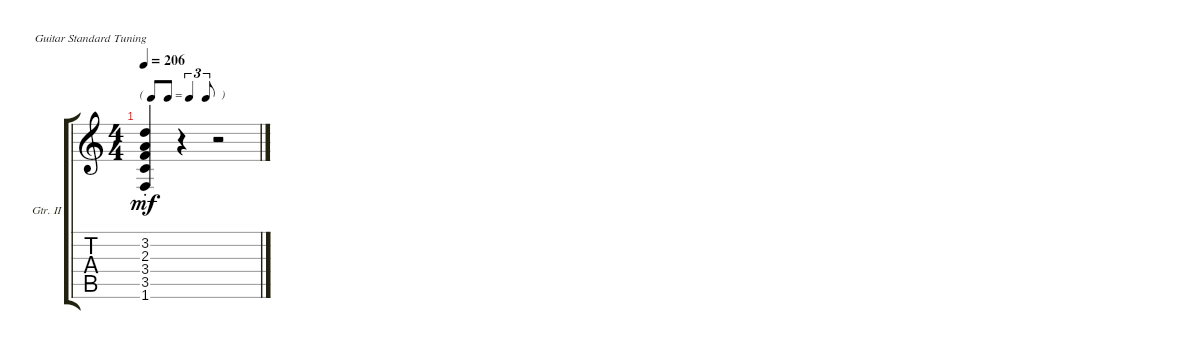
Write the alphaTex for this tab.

\defaultSystemsLayout 4
\bracketExtendMode groupsimilarinstruments
\firstSystemTrackNameOrientation horizontal
\otherSystemsTrackNameOrientation horizontal
\track ("Guitar II" "Gtr. II") {instrument acousticguitarsteel}
\staff {score tabs}
\tuning (E4 B3 G3 D3 A2 E2)
\ts (4 4)
\tf triplet8th
\tempo 206
\clef g2
\ks c
(1.6{st} 3.5{st} 3.4{st} 2.3{st} 3.2{st}).4{dy mf} r.4 r.2
